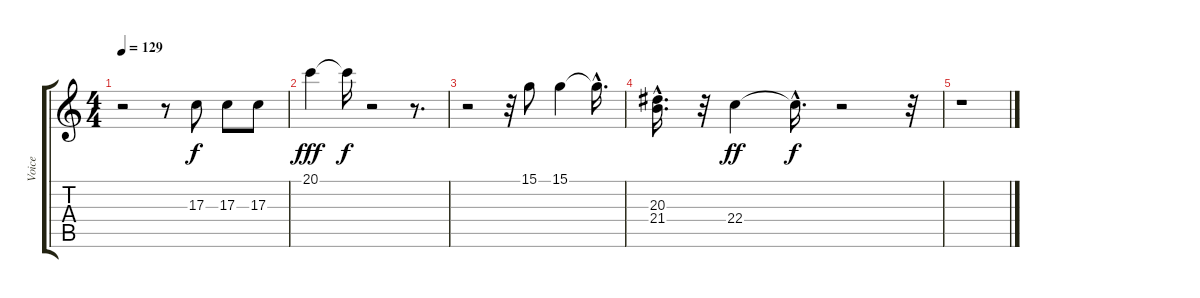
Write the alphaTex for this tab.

\track ("Voice" "Voice") {instrument lead2sawtooth}
\staff {score tabs}
\tuning (E4 B3 G3 D3 A2 E2) {hide}
\ts (4 4)
\tempo 129
\clef g2
\ks c
r.2{dy f} r.8 17.3.8 17.3.8 17.3.8 |
20.1.4{dy fff} 20.1{t}.16{dy f} r.2 r.8{d} |
r.2 r.32 15.1.8 15.1.4 15.1{hac t}.16{d} |
(20.3 21.4{hac}).16{d} r.32 22.4.4{dy ff} 22.4{hac t}.16{d dy f} r.2 r.32 |
r.1
